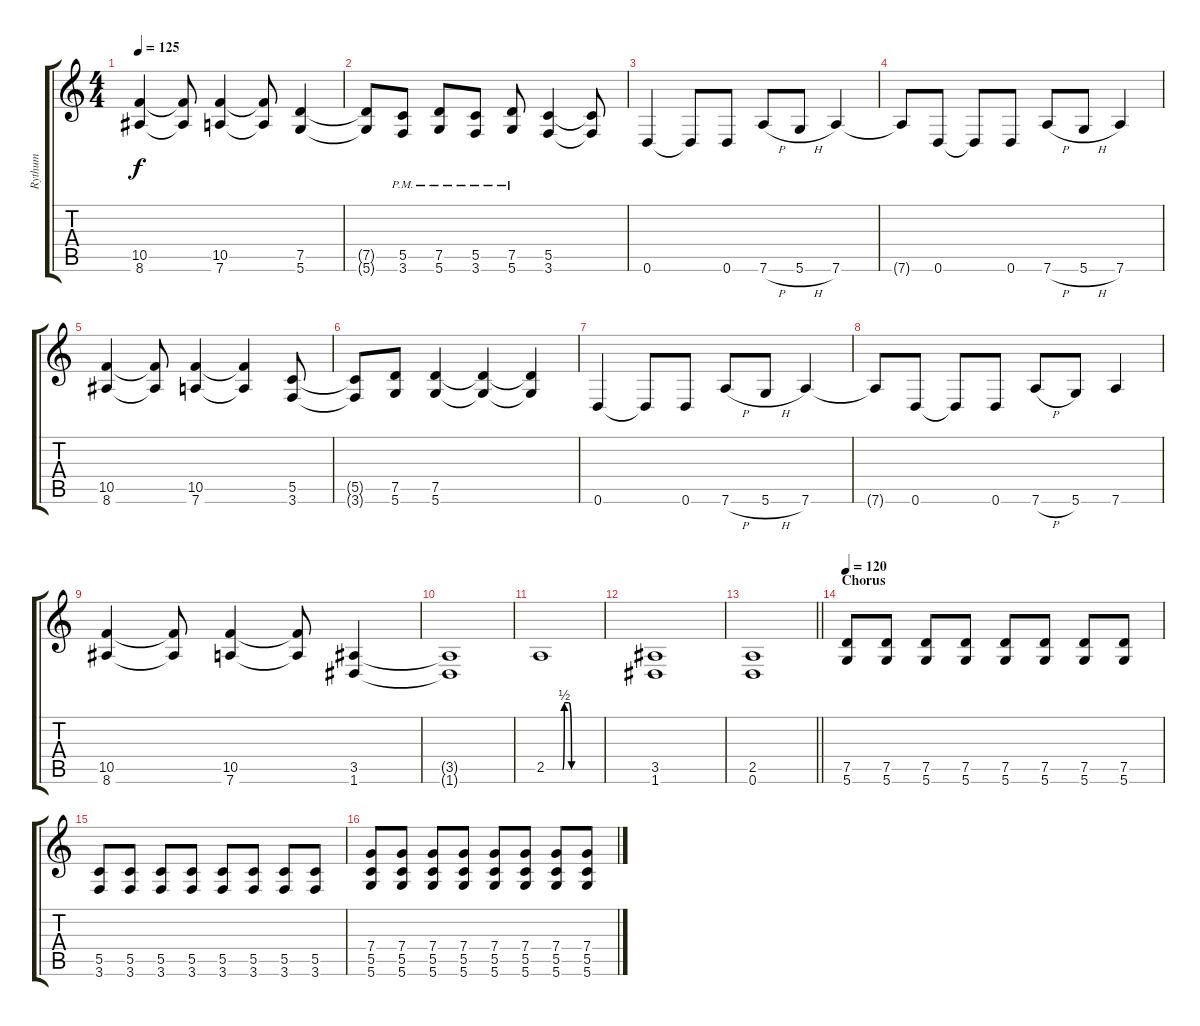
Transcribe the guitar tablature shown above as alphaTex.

\track ("Rythum" "Rythum") {instrument distortionguitar}
\staff {score tabs}
\tuning (D4 A3 F3 C3 G2 D2) {hide}
\ts (4 4)
\tempo 125
\clef g2
\ks c
(10.5 8.6).4{dy f} (10.5{t} 8.6{t}).8 (10.5 7.6).4 (10.5{t} 7.6{t}).8 (7.5 5.6).4 |
(7.5{t} 5.6{t}).8 (5.5{pm} 3.6{pm}).8 (7.5{pm} 5.6{pm}).8 (5.5{pm} 3.6{pm}).8 (7.5{pm} 5.6{pm}).8 (5.5 3.6).4 (5.5{t} 3.6{t}).8 |
0.6.4 0.6{t}.8 0.6.8 7.6{h}.8 5.6{h}.8 7.6.4 |
7.6{t}.8 0.6.8 0.6{t}.8 0.6.8 7.6{h}.8 5.6{h}.8 7.6.4 |
(10.5 8.6).4 (10.5{t} 8.6{t}).8 (10.5 7.6).4 (10.5{t} 7.6{t}).4 (5.5 3.6).8 |
(5.5{t} 3.6{t}).8 (7.5 5.6).8 (7.5 5.6).4 (7.5{t} 5.6{t}).4 (7.5{t} 5.6{t}).4 |
0.6.4 0.6{t}.8 0.6.8 7.6{h}.8 5.6{h}.8 7.6.4 |
7.6{t}.8 0.6.8 0.6{t}.8 0.6.8 7.6{h}.8 5.6.8 7.6.4 |
(10.5 8.6).4 (10.5{t} 8.6{t}).8 (10.5 7.6).4 (10.5{t} 7.6{t}).8 (3.5 1.6).4 |
(3.5{t} 1.6{t}).1 |
2.5{be (custom 0 0 10 0 15 0 18 0 20 2 25 2 28 0 30 0 60 0)}.1 |
(3.5 1.6).1 |
\barLineRight lightlight
(2.5 0.6).1 |
\section ("" "Chorus")
\tempo 120
(7.5 5.6).8 (7.5 5.6).8 (7.5 5.6).8 (7.5 5.6).8 (7.5 5.6).8 (7.5 5.6).8 (7.5 5.6).8 (7.5 5.6).8 |
(5.5 3.6).8 (5.5 3.6).8 (5.5 3.6).8 (5.5 3.6).8 (5.5 3.6).8 (5.5 3.6).8 (5.5 3.6).8 (5.5 3.6).8 |
(7.4 5.5 5.6).8 (7.4 5.5 5.6).8 (7.4 5.5 5.6).8 (7.4 5.5 5.6).8 (7.4 5.5 5.6).8 (7.4 5.5 5.6).8 (7.4 5.5 5.6).8 (7.4 5.5 5.6).8
